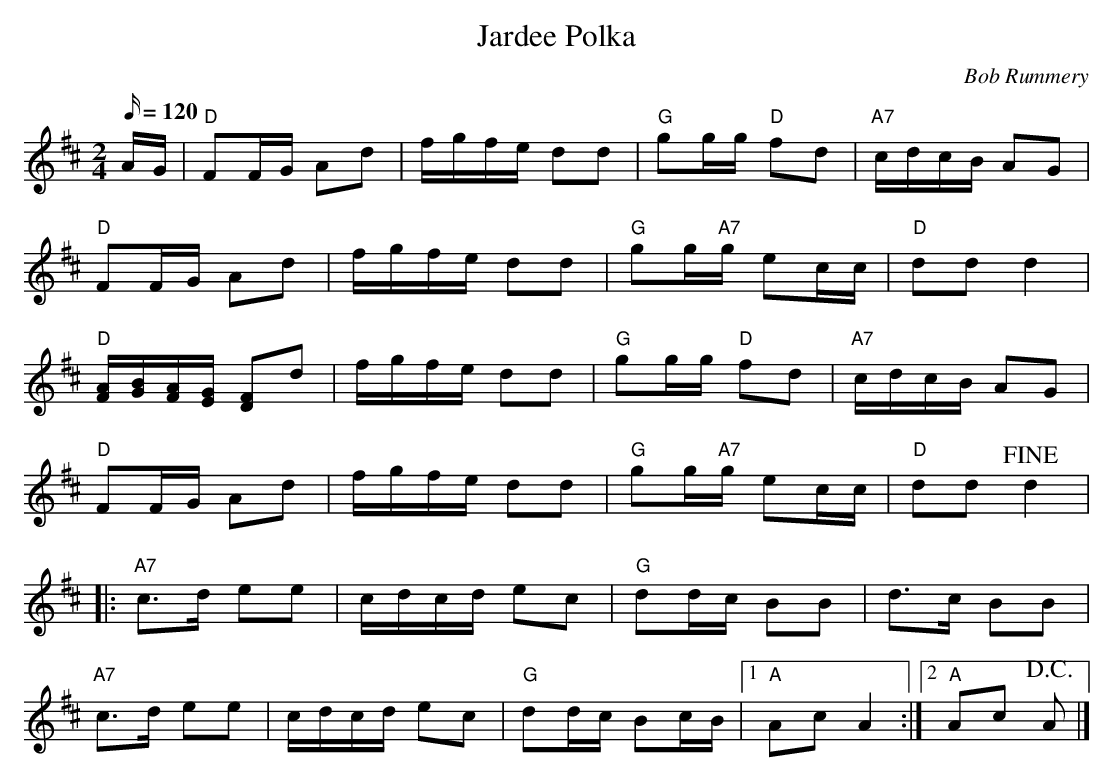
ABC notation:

X:1
T:Jardee Polka
M:2/4
L:1/16
Q:120
C:Bob Rummery
K:D
AG|"D"F2FG A2d2|fgfe d2d2|"G"g2gg "D"f2d2|"A7"cdcB A2G2|
"D"F2FG A2d2|fgfe d2d2|"G"g2g"A7"g e2cc|"D"d2d2d4|
"D"[AF][BG][AF][EG] [D2F2]d2|fgfe d2d2|"G"g2gg "D"f2d2|"A7"cdcB A2G2|
"D"F2FG A2d2|fgfe d2d2|"G"g2g"A7"g e2cc|"D"d2d2 !fine!d4|
|:"A7"c3d e2e2|cdcd e2c2|"G"d2dc B2B2|d3c B2B2|
"A7"c3d e2e2| cdcd e2c2|"G"d2dc B2cB|1"A"A2c2A4:|2"A" A2c2 !D.C.!A2|]
